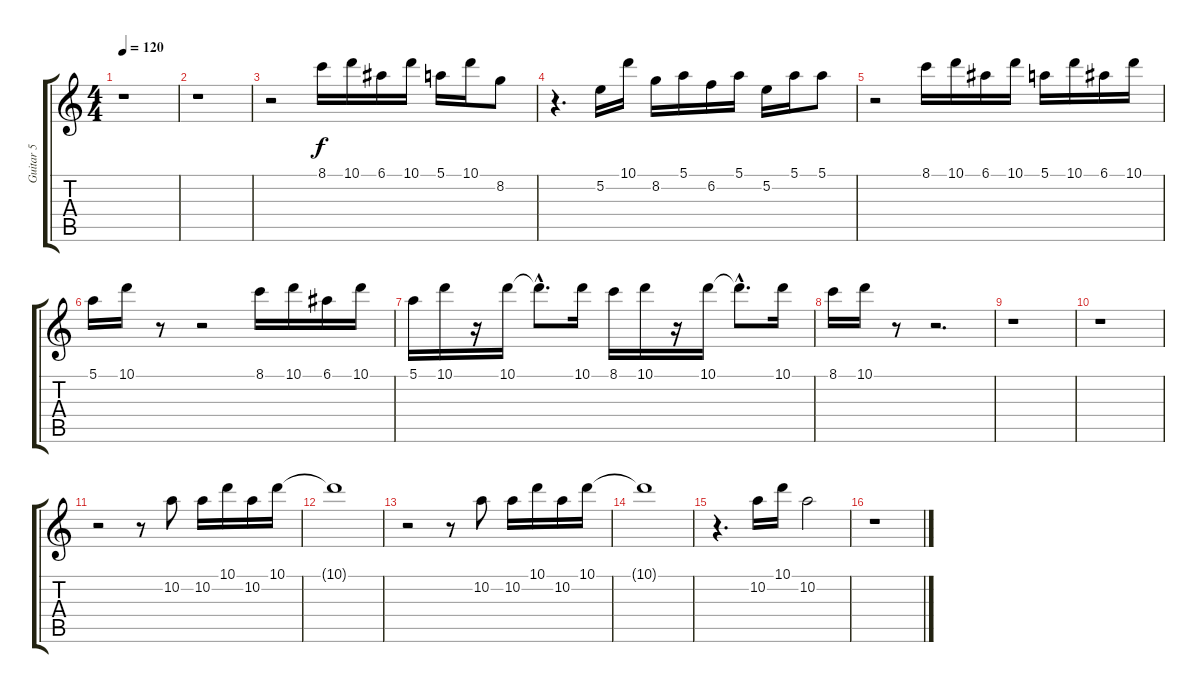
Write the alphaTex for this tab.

\track ("Guitar 5" "Guitar 5") {instrument acousticguitarsteel}
\staff {score tabs}
\tuning (E4 B3 G3 D3 A2 E2) {hide}
\ts (4 4)
\tempo 120
\clef g2
\ks c
r.1{dy f} |
r.1 |
r.2 8.1.16 10.1.16 6.1.16 10.1.16 5.1.16 10.1.16 8.2.8 |
r.4{d} 5.2.16 10.1.16 8.2.16 5.1.16 6.2.16 5.1.16 5.2.16 5.1.16 5.1.8 |
r.2 8.1.16 10.1.16 6.1.16 10.1.16 5.1.16 10.1.16 6.1.16 10.1.16 |
5.1.16 10.1.16 r.8 r.2 8.1.16 10.1.16 6.1.16 10.1.16 |
5.1.16 10.1.16 r.16 10.1.16 10.1{hac t}.8{d} 10.1.16 8.1.16 10.1.16 r.16 10.1.16 10.1{hac t}.8{d} 10.1.16 |
8.1.16 10.1.16 r.8 r.2{d} |
r.1 |
r.1 |
r.2 r.8 10.2.8 10.2.16 10.1.16 10.2.16 10.1.16 |
10.1{t}.1 |
r.2 r.8 10.2.8 10.2.16 10.1.16 10.2.16 10.1.16 |
10.1{t}.1 |
r.4{d} 10.2.16 10.1.16 10.2.2 |
r.1
